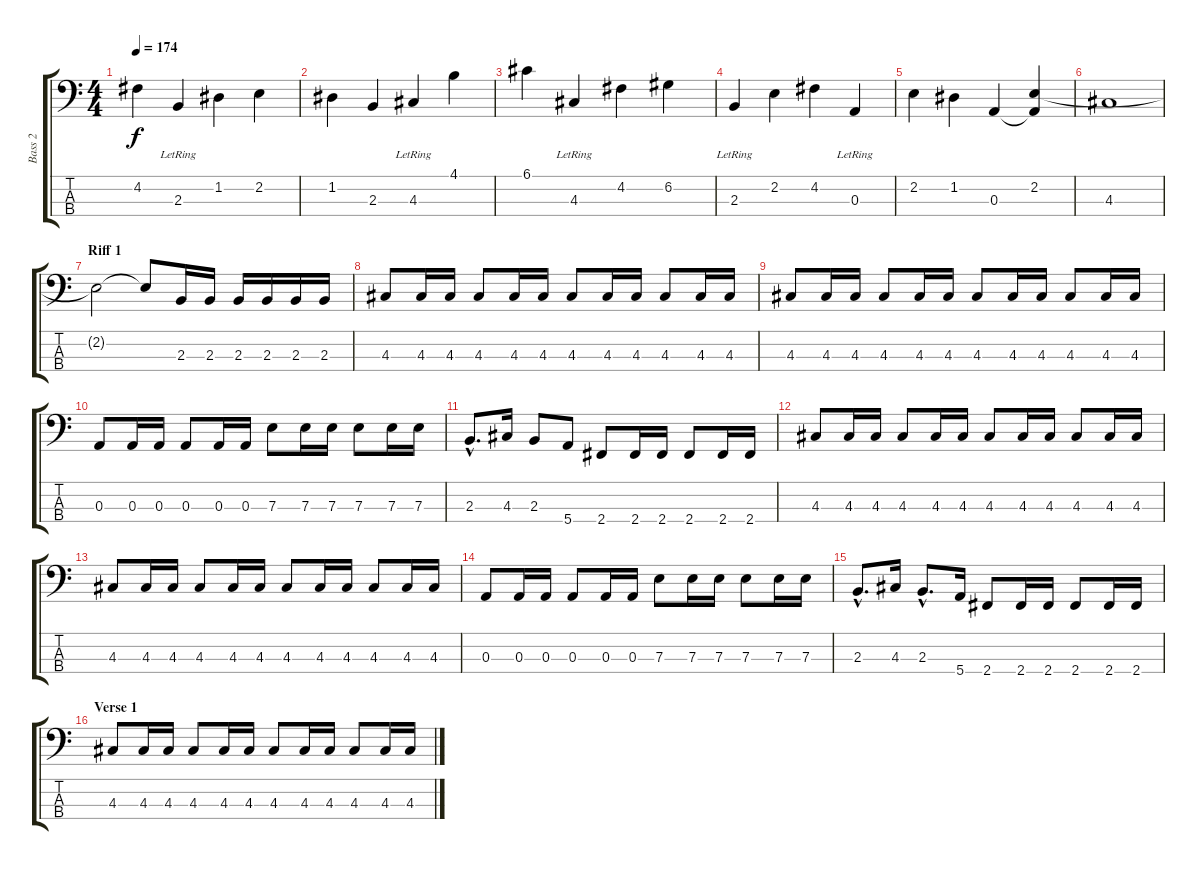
\track ("Bass 2" "Bass 2") {instrument electricbassfinger}
\staff {score tabs}
\tuning (G2 D2 A1 E1) {hide}
\ts (4 4)
\tempo 174
\clef f4
\ks c
4.2.4{dy f} 2.3{lr}.4 1.2.4 2.2.4 |
1.2.4 2.3.4 4.3{lr}.4 4.1.4 |
6.1.4 4.3{lr}.4 4.2.4 6.2.4 |
2.3{lr}.4 2.2.4 4.2.4 0.3{lr}.4 |
2.2.4 1.2.4 0.3.4 (2.2 0.3{t}).4 |
4.3.1 |
\section ("" "Riff 1")
2.2{t}.2 2.2{t}.8 2.3.16{volume 14 instrument electricbassfinger} 2.3.16 2.3.16 2.3.16 2.3.16 2.3.16 |
4.3.8 4.3.16 4.3.16 4.3.8 4.3.16 4.3.16 4.3.8 4.3.16 4.3.16 4.3.8 4.3.16 4.3.16 |
4.3.8 4.3.16 4.3.16 4.3.8 4.3.16 4.3.16 4.3.8 4.3.16 4.3.16 4.3.8 4.3.16 4.3.16 |
0.3.8 0.3.16 0.3.16 0.3.8 0.3.16 0.3.16 7.3.8 7.3.16 7.3.16 7.3.8 7.3.16 7.3.16 |
2.3{hac}.8{d} 4.3.16 2.3.8 5.4.8 2.4.8 2.4.16 2.4.16 2.4.8 2.4.16 2.4.16 |
4.3.8 4.3.16 4.3.16 4.3.8 4.3.16 4.3.16 4.3.8 4.3.16 4.3.16 4.3.8 4.3.16 4.3.16 |
4.3.8 4.3.16 4.3.16 4.3.8 4.3.16 4.3.16 4.3.8 4.3.16 4.3.16 4.3.8 4.3.16 4.3.16 |
0.3.8 0.3.16 0.3.16 0.3.8 0.3.16 0.3.16 7.3.8 7.3.16 7.3.16 7.3.8 7.3.16 7.3.16 |
2.3{hac}.8{d} 4.3.16 2.3{hac}.8{d} 5.4.16 2.4.8 2.4.16 2.4.16 2.4.8 2.4.16 2.4.16 |
\section ("" "Verse 1")
4.3.8 4.3.16 4.3.16 4.3.8 4.3.16 4.3.16 4.3.8 4.3.16 4.3.16 4.3.8 4.3.16 4.3.16
